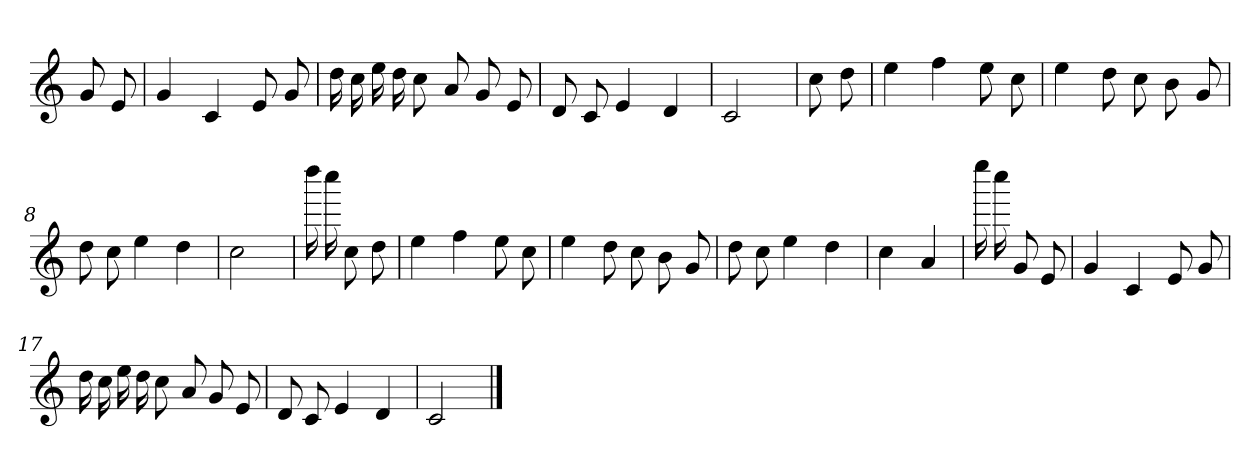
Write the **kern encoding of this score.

**kern
*part1
*staff1
*clefG2
*k[]
*C:
=
8g
8e
=1
4g
4c
8e
8g
=2
16dd
16cc
16ee
16dd
8cc
8a
8g
8e
=3
8d
8c
4e
4d
=4
2c
=5
8cc
8dd
=6
4ee
4ff
8ee
8cc
=7
4ee
8dd
8cc
8b
8g
=8
8dd
8cc
4ee
4dd
=9
2cc
=10
16dddd
16cccc
8cc
8dd
=11
4ee
4ff
8ee
8cc
=12
4ee
8dd
8cc
8b
8g
=13
8dd
8cc
4ee
4dd
=14
4cc
4a
=15
16eeee
16cccc
8g
8e
=16
4g
4c
8e
8g
=17
16dd
16cc
16ee
16dd
8cc
8a
8g
8e
=18
8d
8c
4e
4d
=19
2c
==
*-
